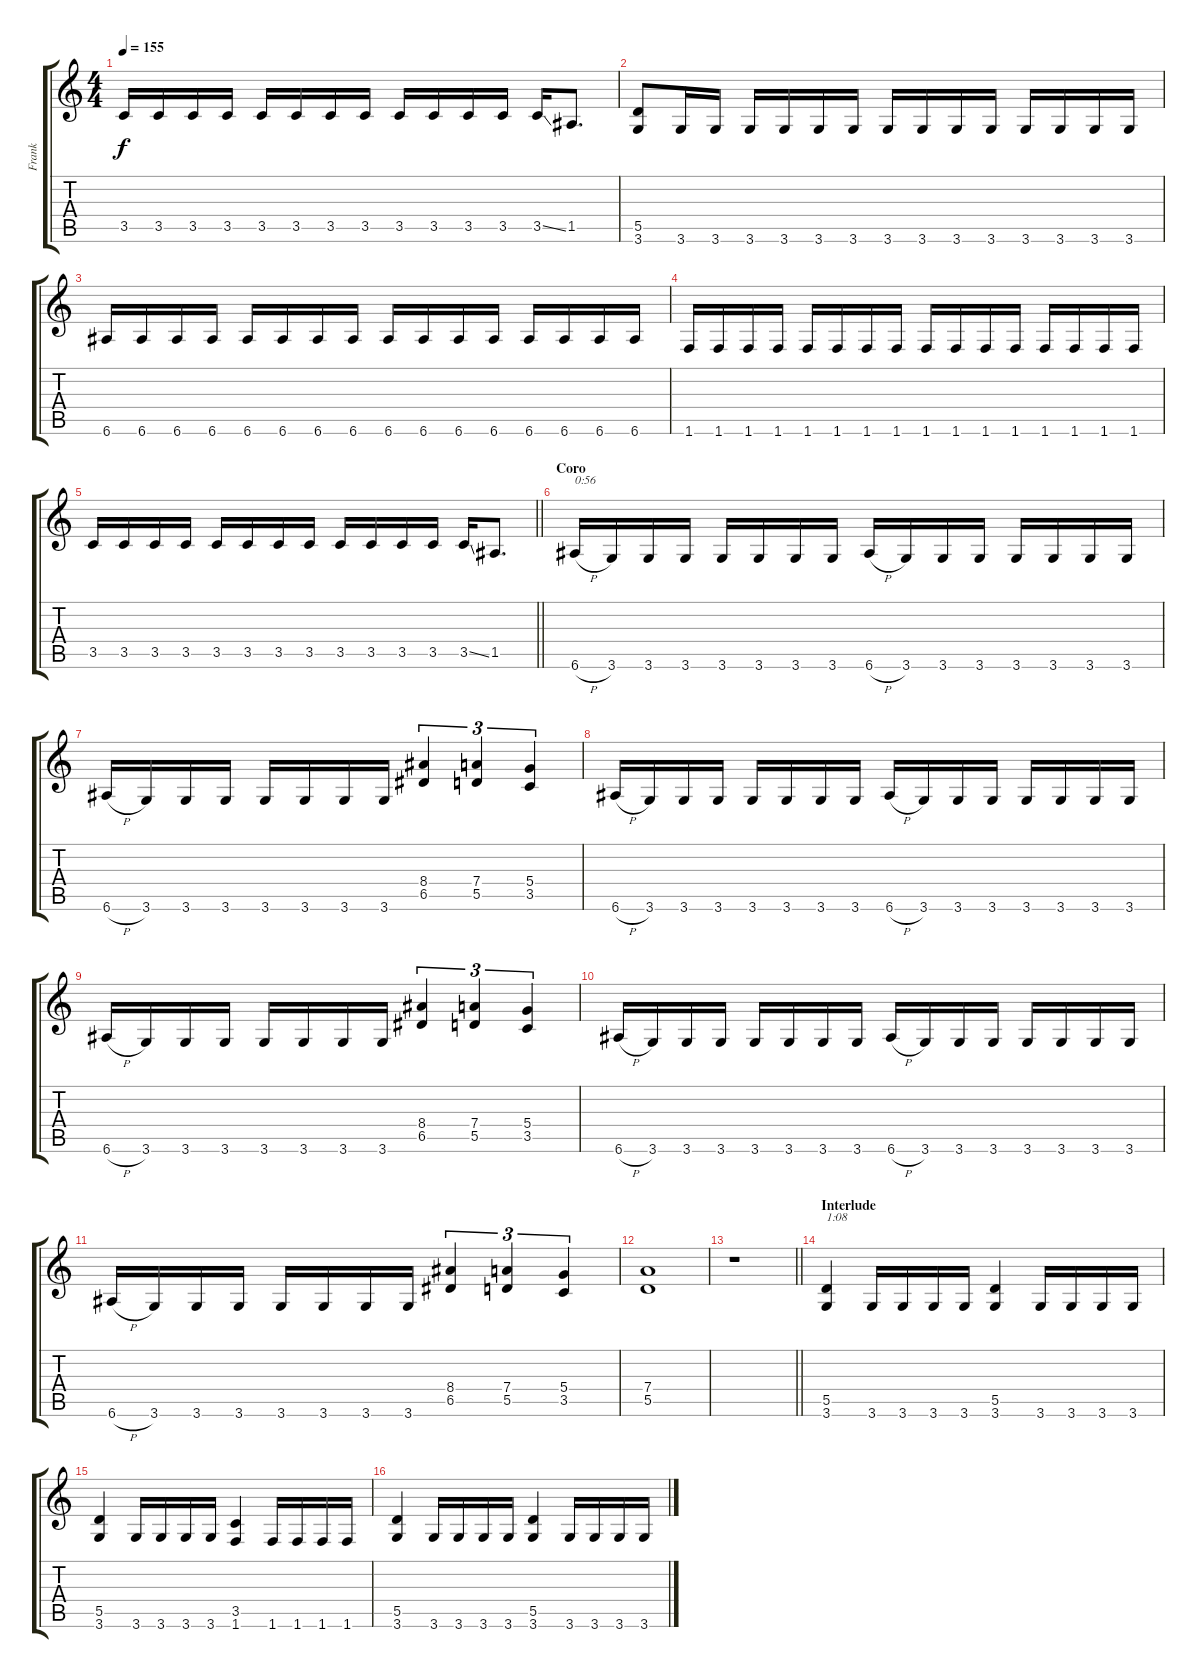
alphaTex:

\track ("Frank" "Frank") {instrument distortionguitar}
\staff {score tabs}
\tuning (E4 B3 G3 D3 A2 E2) {hide}
\ts (4 4)
\tempo 155
\clef g2
\ks c
3.5.16{dy f} 3.5.16 3.5.16 3.5.16 3.5.16 3.5.16 3.5.16 3.5.16 3.5.16 3.5.16 3.5.16 3.5.16 3.5{ss}.16 1.5.8{d} |
(5.5 3.6).8 3.6.16 3.6.16 3.6.16 3.6.16 3.6.16 3.6.16 3.6.16 3.6.16 3.6.16 3.6.16 3.6.16 3.6.16 3.6.16 3.6.16 |
6.6.16 6.6.16 6.6.16 6.6.16 6.6.16 6.6.16 6.6.16 6.6.16 6.6.16 6.6.16 6.6.16 6.6.16 6.6.16 6.6.16 6.6.16 6.6.16 |
1.6.16 1.6.16 1.6.16 1.6.16 1.6.16 1.6.16 1.6.16 1.6.16 1.6.16 1.6.16 1.6.16 1.6.16 1.6.16 1.6.16 1.6.16 1.6.16 |
\barLineRight lightlight
3.5.16 3.5.16 3.5.16 3.5.16 3.5.16 3.5.16 3.5.16 3.5.16 3.5.16 3.5.16 3.5.16 3.5.16 3.5{ss}.16 1.5.8{d} |
\section ("" "Coro")
6.6{h}.16{txt "0:56"} 3.6.16 3.6.16 3.6.16 3.6.16 3.6.16 3.6.16 3.6.16 6.6{h}.16 3.6.16 3.6.16 3.6.16 3.6.16 3.6.16 3.6.16 3.6.16 |
6.6{h}.16 3.6.16 3.6.16 3.6.16 3.6.16 3.6.16 3.6.16 3.6.16 (8.4 6.5).4{tu (3 2)} (7.4 5.5).4{tu (3 2)} (5.4 3.5).4{tu (3 2)} |
6.6{h}.16 3.6.16 3.6.16 3.6.16 3.6.16 3.6.16 3.6.16 3.6.16 6.6{h}.16 3.6.16 3.6.16 3.6.16 3.6.16 3.6.16 3.6.16 3.6.16 |
6.6{h}.16 3.6.16 3.6.16 3.6.16 3.6.16 3.6.16 3.6.16 3.6.16 (8.4 6.5).4{tu (3 2)} (7.4 5.5).4{tu (3 2)} (5.4 3.5).4{tu (3 2)} |
6.6{h}.16 3.6.16 3.6.16 3.6.16 3.6.16 3.6.16 3.6.16 3.6.16 6.6{h}.16 3.6.16 3.6.16 3.6.16 3.6.16 3.6.16 3.6.16 3.6.16 |
6.6{h}.16 3.6.16 3.6.16 3.6.16 3.6.16 3.6.16 3.6.16 3.6.16 (8.4 6.5).4{tu (3 2)} (7.4 5.5).4{tu (3 2)} (5.4 3.5).4{tu (3 2)} |
(7.4 5.5).1 |
\barLineRight lightlight
r.1 |
\section ("" "Interlude")
(5.5 3.6).4{txt "1:08"} 3.6.16 3.6.16 3.6.16 3.6.16 (5.5 3.6).4 3.6.16 3.6.16 3.6.16 3.6.16 |
(5.5 3.6).4 3.6.16 3.6.16 3.6.16 3.6.16 (3.5 1.6).4 1.6.16 1.6.16 1.6.16 1.6.16 |
(5.5 3.6).4 3.6.16 3.6.16 3.6.16 3.6.16 (5.5 3.6).4 3.6.16 3.6.16 3.6.16 3.6.16
